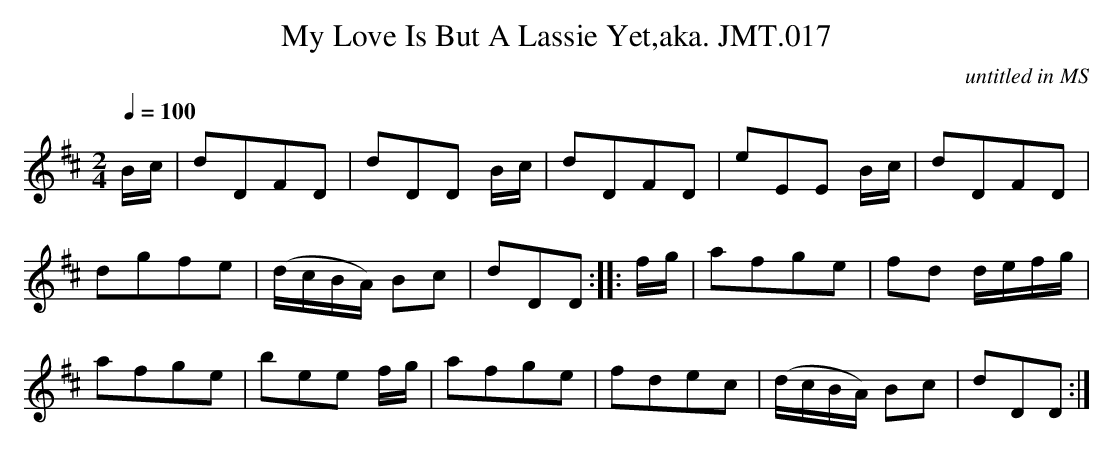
X:1
T:My Love Is But A Lassie Yet,aka. JMT.017
M:2/4
L:1/8
Q:1/4=100
C:untitled in MS
K:D
B/c/| dDFD| dDD B/c/| dDFD| eEE B/c/| dDFD|
dgfe| (d/c/B/A/) Bc| dDD:|\
|:f/g/| afge| fd d/e/f/g/|
afge| bee f/g/| afge| fdec| (d/c/B/A/) Bc| dDD:|
